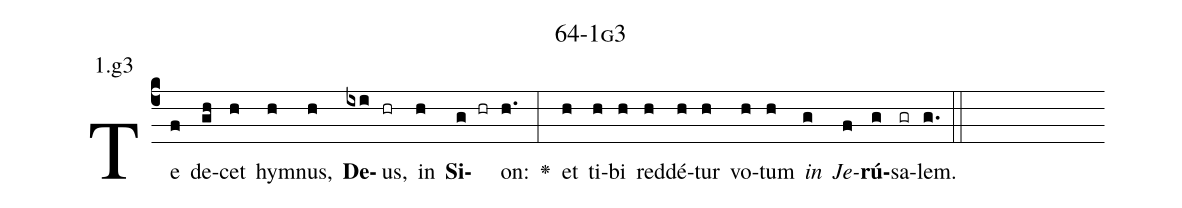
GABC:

name: 64-1g3;
annotation: 1.g3;
%%
(c4)Te(f) de(gh)cet(h) hym(h)nus,(h) <b>De</b>(ixi)us,(hr) in(h) <b>Si</b>(g hr)on:(h.) <v>\greheightstar</v>(:) et(h) ti(h)bi(h) red(h)dé(h)tur(h) vo(h)tum(h) <i>in</i>(g) <i>Je</i>(f)<b>rú</b>(g)sa(gr)lem.(g.) (::)


%E(h) u(h) o(g) u(f) a(g) e.(g.) (::)
